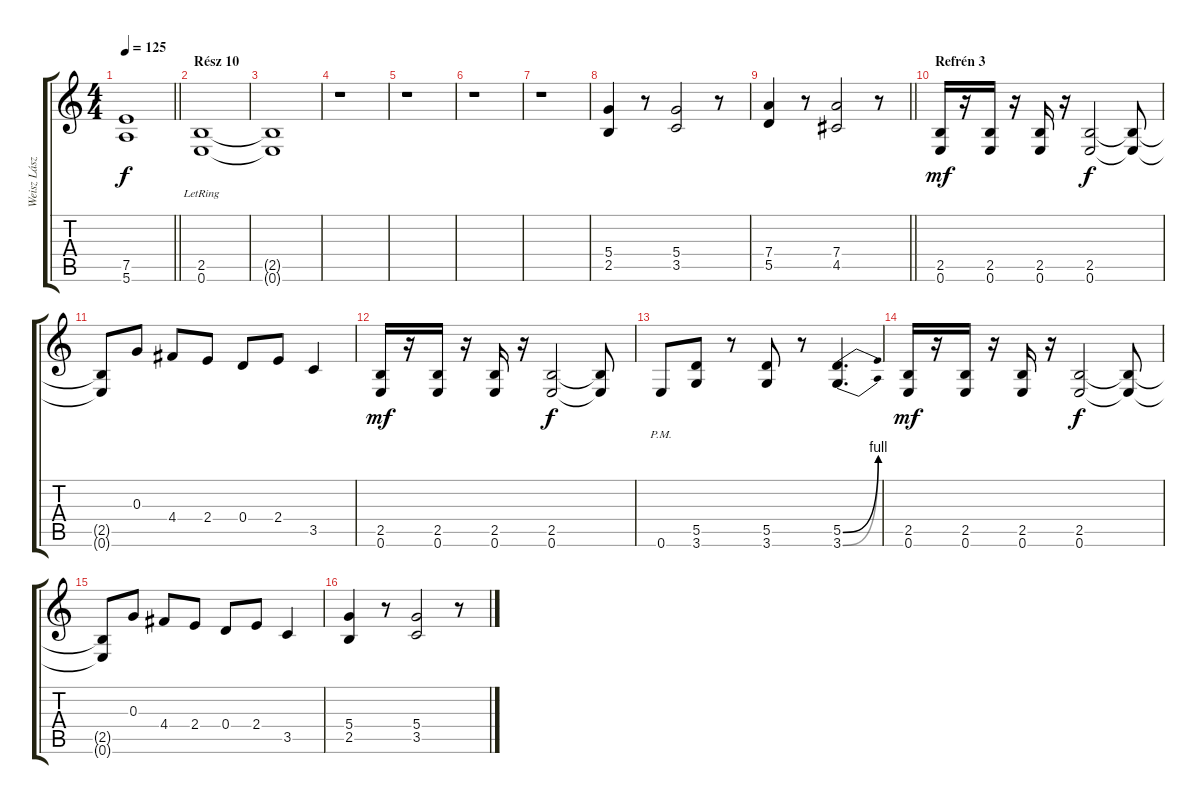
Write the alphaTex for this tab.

\track ("Weisz László - Gitár" "Weisz Lász") {instrument distortionguitar}
\staff {score tabs}
\tuning (E4 B3 G3 D3 A2 E2) {hide}
\ts (4 4)
\tempo 125
\clef g2
\barLineRight lightlight
\ks c
(7.5 5.6).1{dy f} |
\section ("" "Rész 10")
(2.5{lr} 0.6{lr}).1 |
(2.5{t} 0.6{t}).1 |
r.1 |
r.1 |
r.1 |
r.1 |
(5.4 2.5).4 r.8 (5.4 3.5).2 r.8 |
\barLineRight lightlight
(7.4 5.5).4 r.8 (7.4 4.5).2 r.8 |
\section ("" "Refrén 3")
(2.5 0.6).16{dy mf} r.16 (2.5 0.6).16 r.16 (2.5 0.6).16 r.16 (2.5 0.6).2{dy f} (2.5{t} 0.6{t}).8 |
(2.5{t} 0.6{t}).8 0.3.8 4.4.8 2.4.8 0.4.8 2.4.8 3.5.4 |
(2.5 0.6).16{dy mf} r.16 (2.5 0.6).16 r.16 (2.5 0.6).16 r.16 (2.5 0.6).2{dy f} (2.5{t} 0.6{t}).8 |
0.6{pm}.8 (5.5 3.6).8 r.8 (5.5 3.6).8 r.8 (5.5{be (bend 0 0 60 4)} 3.6{be (bend 0 0 60 4)}).4{d} |
(2.5 0.6).16{dy mf} r.16 (2.5 0.6).16 r.16 (2.5 0.6).16 r.16 (2.5 0.6).2{dy f} (2.5{t} 0.6{t}).8 |
(2.5{t} 0.6{t}).8 0.3.8 4.4.8 2.4.8 0.4.8 2.4.8 3.5.4 |
(5.4 2.5).4 r.8 (5.4 3.5).2 r.8
